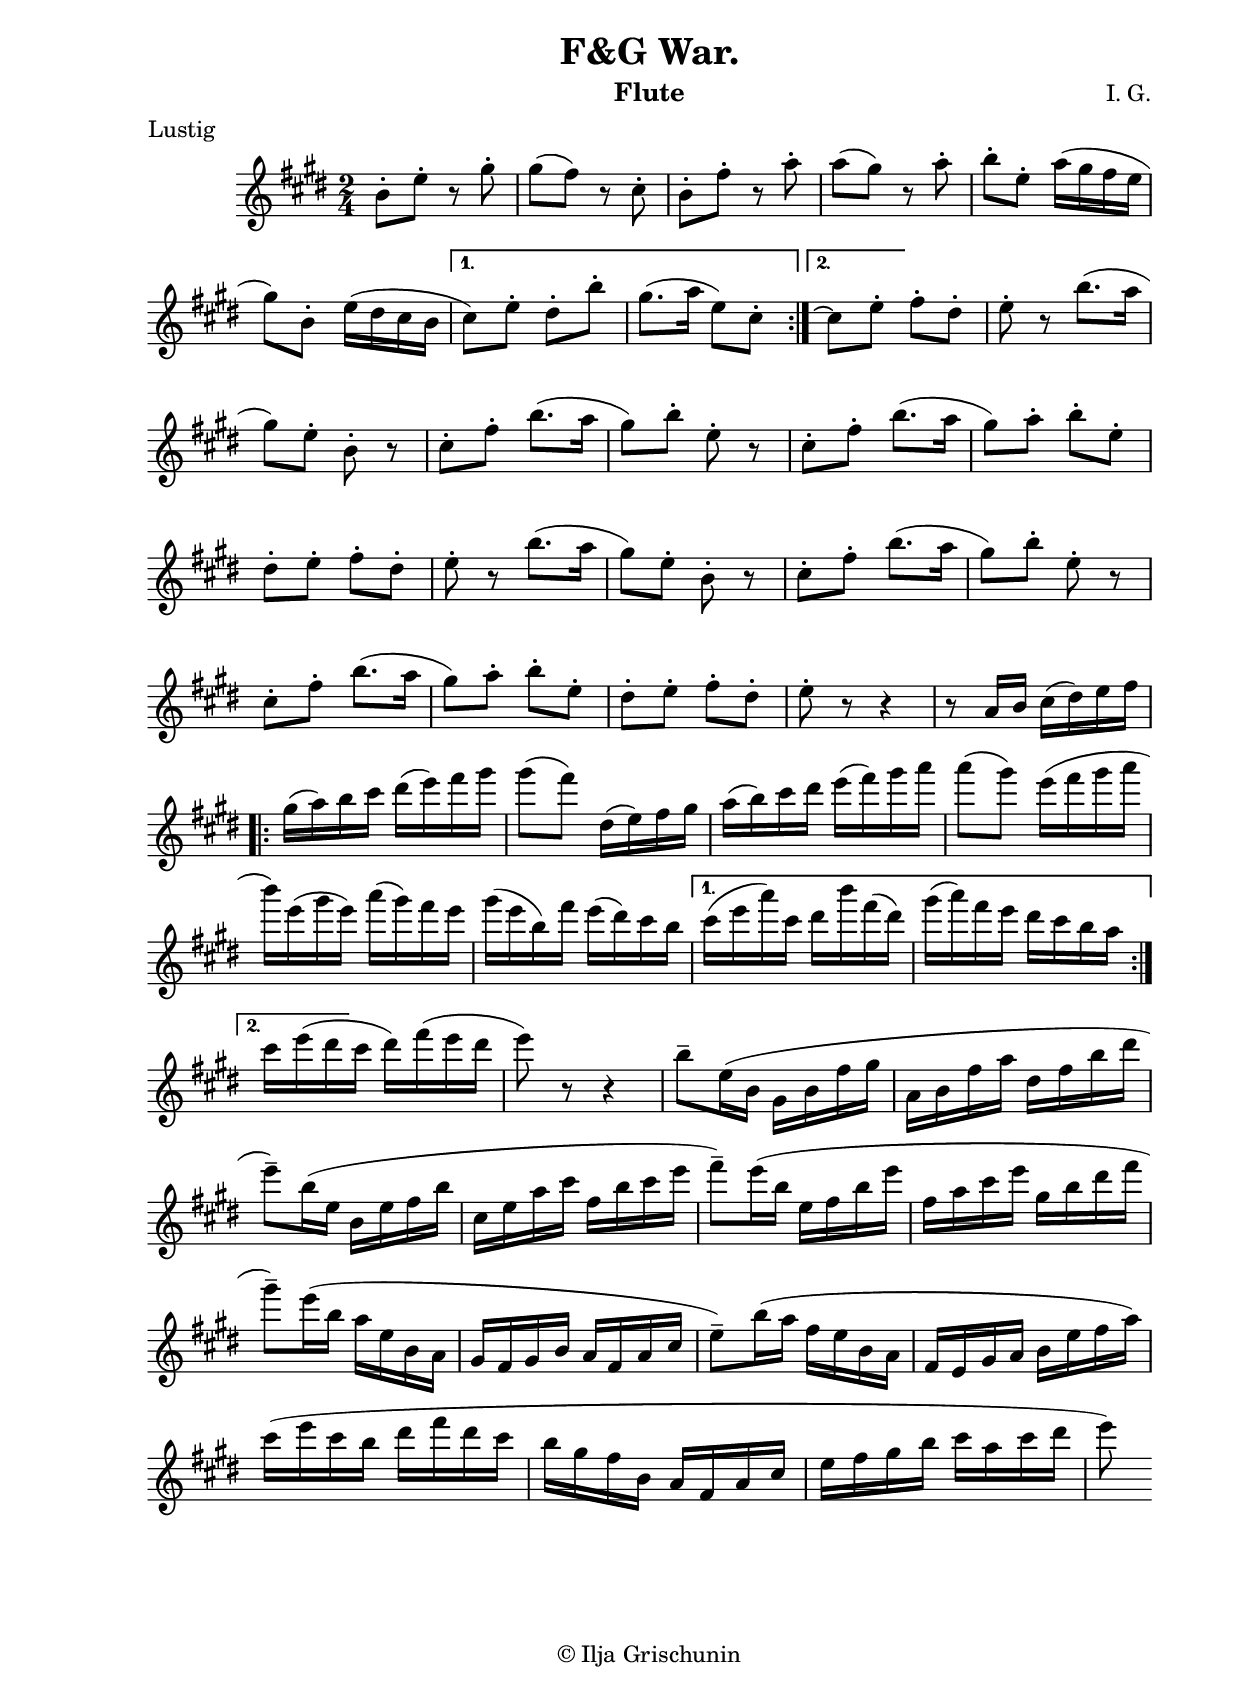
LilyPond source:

\version "2.18.0"

\language "deutsch"

\header {
  title = "F&G War."
  instrument = "Flute"
  meter = "Lustig"
  composer = "I. G."
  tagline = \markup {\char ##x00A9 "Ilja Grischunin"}
}

\paper {
  #(set-paper-size "a4")
  top-system-spacing.basic-distance = #25
  top-markup-spacing.basic-distance = #8
  markup-system-spacing.basic-distance = #8
  system-system-spacing.basic-distance = #14
  last-bottom-spacing.basic-distance = #25
  two-sided = ##t
  inner-margin = 25
  outer-margin = 15
}

\layout {
  \context {
    \Score
    \remove "Bar_number_engraver"
  }
}

\version "2.18.0"

\language "deutsch"

fluteMusic = \relative e'' {
  \clef treble
  \key e \major
  \time 2/4
  %\override Staff.TimeSignature #'stencil = ##f
  \override Score.VoltaBracketSpanner.Y-offset = 7
  \repeat volta 2 {
    h8-. e-. r gis-. gis( fis) r cis-. h-. fis'-. r a-. a( gis) r a-.
    h-. e,-. a16( gis fis e gis8) h,-. e16( dis cis h
  }
  \alternative {
    {
      cis8) e-.
      \set Score.repeatCommands = #'((volta #f))
      dis-. h'-. gis8.( a16 e8) cis-.
    }
    {
      cis8\repeatTie e-.
    }
  }
  fis-. dis-.
  e-. r
  h'8.( a16 gis8) e-. h-. r cis-. fis-. h8.( a16 gis8) h-. e,-. r
  cis-. fis-. h8.( a16 gis8) a-. h-. e,-. dis-. e-. fis-. dis-. e-. r
  h'8.( a16 gis8) e-. h-. r cis-. fis-. h8.( a16 gis8) h-. e,-. r
  cis-. fis-. h8.( a16 gis8) a-. h-. e,-. dis-. e-. fis-. dis-. e-. r r4
  r8 a,16 h cis( dis) e fis \break
  \override Score.VoltaBracketSpanner.Y-offset = 7
  \repeat volta 2 {
    gis( a) h cis dis( e) fis gis gis8( fis) dis,16( e) fis gis
    a( h) cis dis e( fis) gis a a8( gis) e16( fis gis a
    h) e,( gis e) a( gis) fis e gis( e h) fis' e( dis) cis h
  }
  \alternative{
    {
      cis([ e a)
      \set Score.repeatCommands = #'((volta #f))
      cis,] dis h' fis( dis) gis( a) fis e dis cis h a
    }
    {
      cis[ e( dis
    }
  }
  cis] dis) fis( e dis e8) r r4
  h8-- e,16( h gis h fis' gis a, h fis' a dis, fis h dis
  e8--) h16( e, h e fis h cis, e a cis fis, h cis e
  fis8--) e16( h e, fis h e fis, a cis e gis, h dis fis
  gis8--) e16( h a e h a gis fis gis h a fis a cis
  e8--) h'16( a fis e h a fis e gis a h e fis a)
  cis( e cis h dis fis dis cis h gis fis h, a fis a cis 
  e fis gis h cis a cis dis e8)
}


\score {
  \new Staff \fluteMusic
}